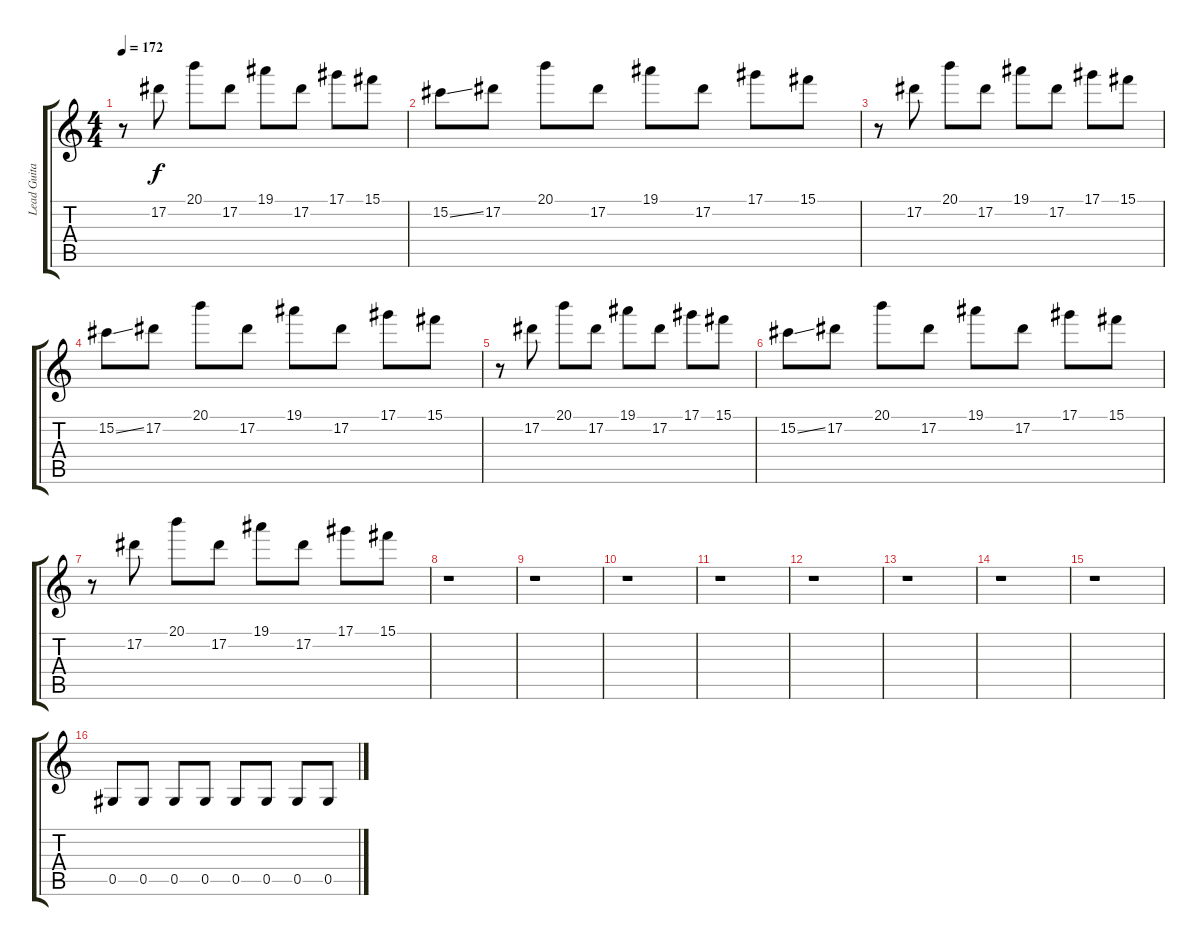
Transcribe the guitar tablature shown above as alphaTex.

\track ("Lead Guitar " "Lead Guita") {instrument distortionguitar}
\staff {score tabs}
\tuning (Eb4 Bb3 Gb3 Db3 Ab2 Db2) {hide}
\ts (4 4)
\tempo 172
\clef g2
\ks c
r.8{dy f} 17.2.8 20.1.8 17.2.8 19.1.8 17.2.8 17.1.8 15.1.8 |
15.2{ss}.8 17.2.8 20.1.8 17.2.8 19.1.8 17.2.8 17.1.8 15.1.8 |
r.8 17.2.8 20.1.8 17.2.8 19.1.8 17.2.8 17.1.8 15.1.8 |
15.2{ss}.8 17.2.8 20.1.8 17.2.8 19.1.8 17.2.8 17.1.8 15.1.8 |
r.8 17.2.8 20.1.8 17.2.8 19.1.8 17.2.8 17.1.8 15.1.8 |
15.2{ss}.8 17.2.8 20.1.8 17.2.8 19.1.8 17.2.8 17.1.8 15.1.8 |
r.8 17.2.8 20.1.8 17.2.8 19.1.8 17.2.8 17.1.8 15.1.8 |
r.1 |
r.1 |
r.1 |
r.1 |
r.1 |
r.1 |
r.1 |
r.1 |
0.5.8 0.5.8 0.5.8 0.5.8 0.5.8 0.5.8 0.5.8 0.5.8
